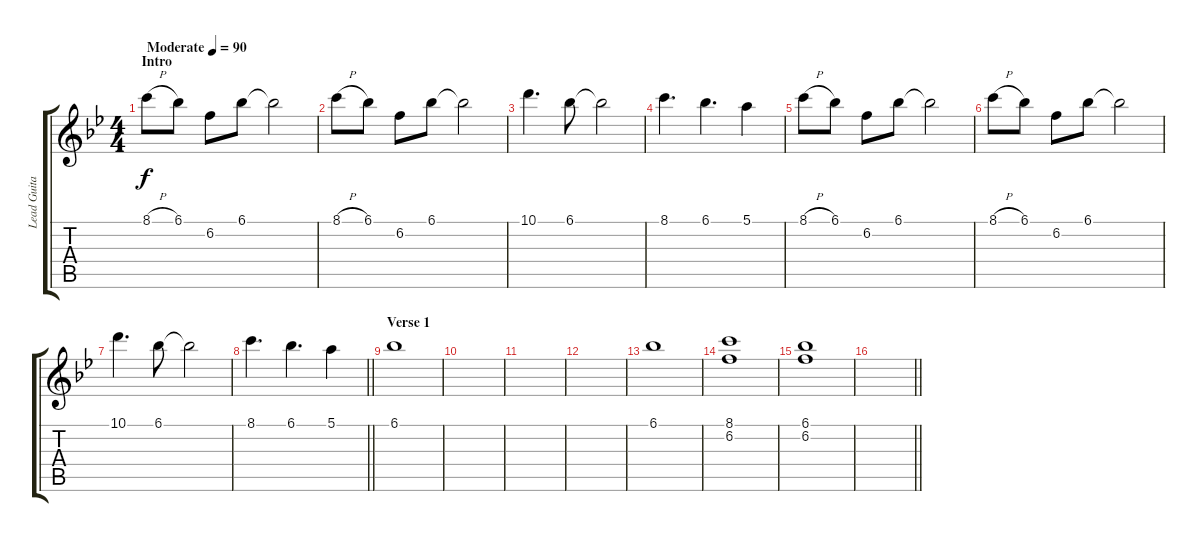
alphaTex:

\track ("Lead Guitar" "Lead Guita") {instrument acousticguitarsteel}
\staff {score tabs}
\tuning (E4 B3 G3 D3 A2 D2) {hide}
\ts (4 4)
\section ("" "Intro")
\tempo (90 "Moderate")
\clef g2
\ks bb
8.1{h}.8{dy f instrument acousticguitarsteel} 6.1.8 6.2.8 6.1.8 6.1{t}.2 |
8.1{h}.8 6.1.8 6.2.8 6.1.8 6.1{t}.2 |
10.1.4{d} 6.1.8 6.1{t}.2 |
8.1.4{d} 6.1.4{d} 5.1.4 |
8.1{h}.8 6.1.8 6.2.8 6.1.8 6.1{t}.2 |
8.1{h}.8 6.1.8 6.2.8 6.1.8 6.1{t}.2 |
10.1.4{d} 6.1.8 6.1{t}.2 |
\barLineRight lightlight
8.1.4{d} 6.1.4{d} 5.1.4 |
\section ("" "Verse 1")
6.1.1 |
|
|
|
6.1.1 |
(8.1 6.2).1 |
(6.1 6.2).1 |
\barLineRight lightlight
